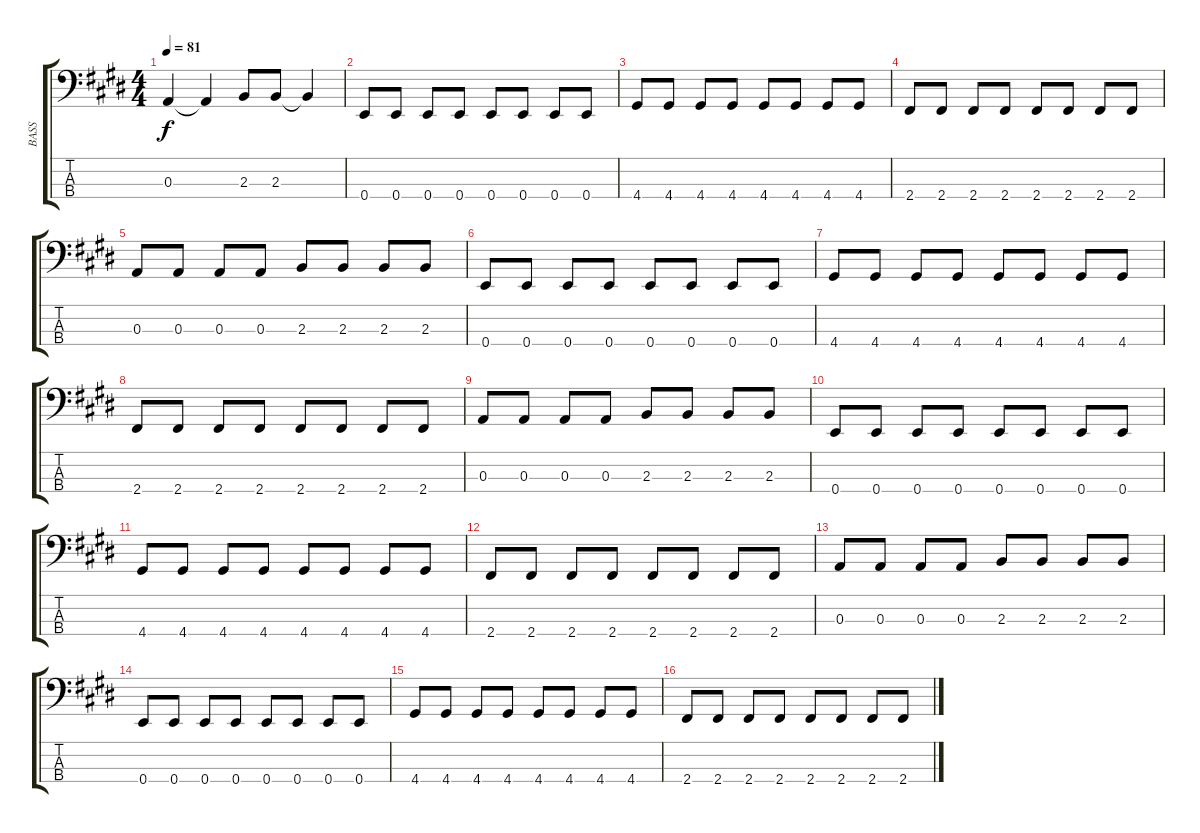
\track ("BASS" "BASS") {instrument electricbassfinger}
\staff {score tabs}
\tuning (G2 D2 A1 E1) {hide}
\ts (4 4)
\tempo 81
\clef f4
\ks e
0.3.4{dy f} 0.3{t}.4 2.3.8 2.3.8 2.3{t}.4 |
0.4.8 0.4.8 0.4.8 0.4.8 0.4.8 0.4.8 0.4.8 0.4.8 |
4.4.8 4.4.8 4.4.8 4.4.8 4.4.8 4.4.8 4.4.8 4.4.8 |
2.4.8 2.4.8 2.4.8 2.4.8 2.4.8 2.4.8 2.4.8 2.4.8 |
0.3.8 0.3.8 0.3.8 0.3.8 2.3.8 2.3.8 2.3.8 2.3.8 |
0.4.8 0.4.8 0.4.8 0.4.8 0.4.8 0.4.8 0.4.8 0.4.8 |
4.4.8 4.4.8 4.4.8 4.4.8 4.4.8 4.4.8 4.4.8 4.4.8 |
2.4.8 2.4.8 2.4.8 2.4.8 2.4.8 2.4.8 2.4.8 2.4.8 |
0.3.8 0.3.8 0.3.8 0.3.8 2.3.8 2.3.8 2.3.8 2.3.8 |
0.4.8 0.4.8 0.4.8 0.4.8 0.4.8 0.4.8 0.4.8 0.4.8 |
4.4.8 4.4.8 4.4.8 4.4.8 4.4.8 4.4.8 4.4.8 4.4.8 |
2.4.8 2.4.8 2.4.8 2.4.8 2.4.8 2.4.8 2.4.8 2.4.8 |
0.3.8 0.3.8 0.3.8 0.3.8 2.3.8 2.3.8 2.3.8 2.3.8 |
0.4.8 0.4.8 0.4.8 0.4.8 0.4.8 0.4.8 0.4.8 0.4.8 |
4.4.8 4.4.8 4.4.8 4.4.8 4.4.8 4.4.8 4.4.8 4.4.8 |
2.4.8 2.4.8 2.4.8 2.4.8 2.4.8 2.4.8 2.4.8 2.4.8
